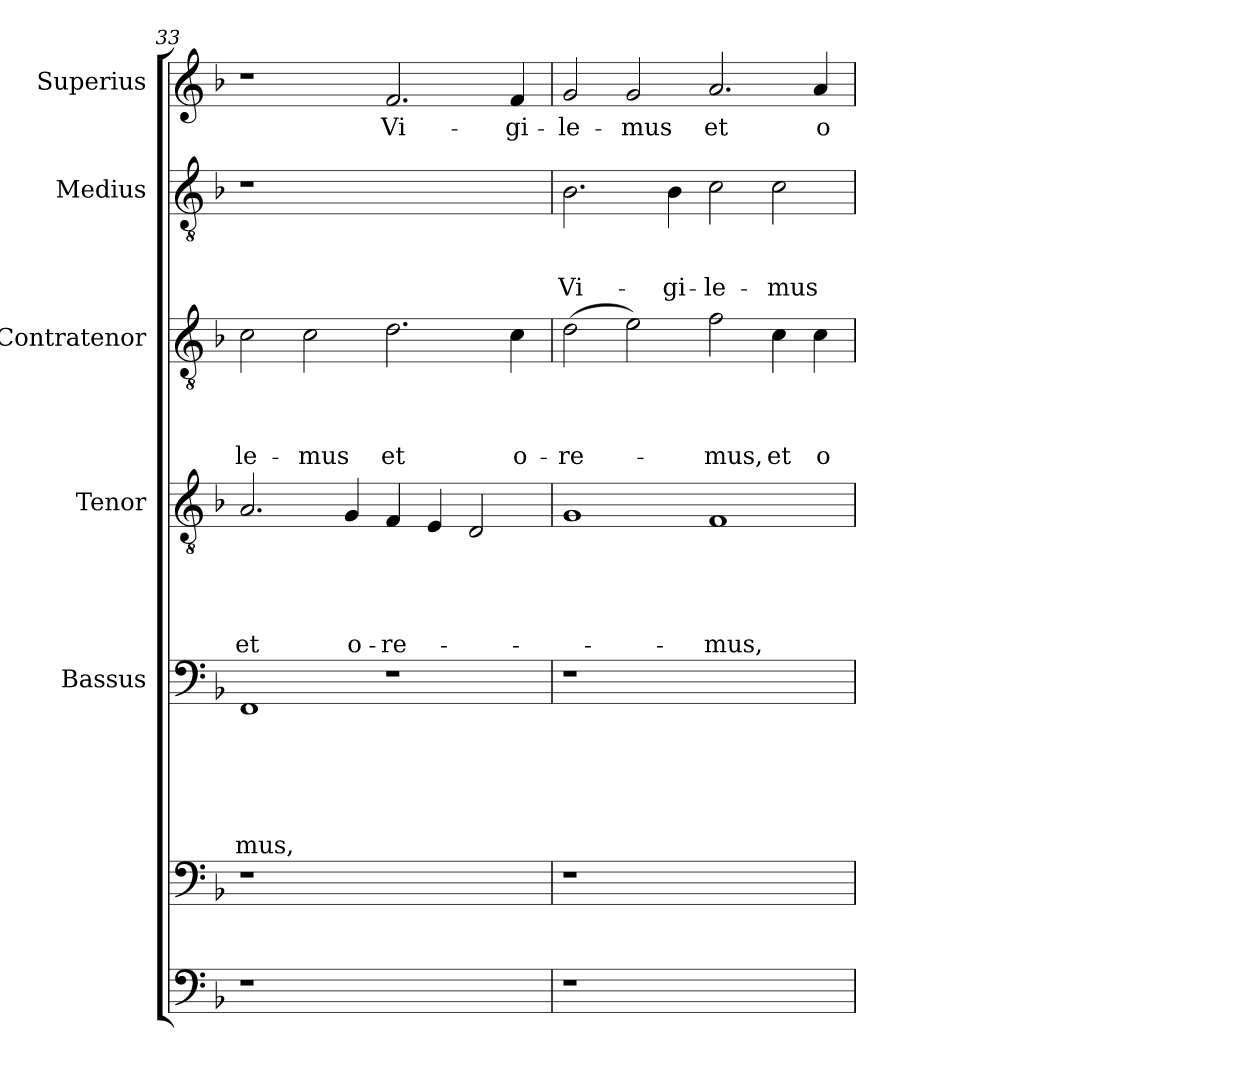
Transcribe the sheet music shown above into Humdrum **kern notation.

**kern	**kern	**kern	**text	**text	**text	**text	**text	**text	**kern	**text	**text	**text	**text	**text	**kern	**text	**text	**text	**text	**kern	**text	**text	**text	**kern	**text
*part7	*part6	*part5	*part5	*part5	*part5	*part5	*part5	*part5	*part4	*part4	*part4	*part4	*part4	*part4	*part3	*part3	*part3	*part3	*part3	*part2	*part2	*part2	*part2	*part1	*part1
*staff7	*staff6	*staff5	*staff5	*staff5	*staff5	*staff5	*staff5	*staff5	*staff4	*staff4	*staff4	*staff4	*staff4	*staff4	*staff3	*staff3	*staff3	*staff3	*staff3	*staff2	*staff2	*staff2	*staff2	*staff1	*staff1
*	*	*I"Bassus	*	*	*	*	*	*	*I"Tenor	*	*	*	*	*	*I"Contratenor	*	*	*	*	*I"Medius	*	*	*	*I"Superius	*
*clefF4	*clefF4	*clefF4	*	*	*	*	*	*	*clefGv2	*	*	*	*	*	*clefGv2	*	*	*	*	*clefGv2	*	*	*	*clefG2	*
*k[b-]	*k[b-]	*k[b-]	*	*	*	*	*	*	*k[b-]	*	*	*	*	*	*k[b-]	*	*	*	*	*k[b-]	*	*	*	*k[b-]	*
*F:	*F:	*F:	*	*	*	*	*	*	*F:	*	*	*	*	*	*F:	*	*	*	*	*F:	*	*	*	*F:	*
=33	=33	=33	=33	=33	=33	=33	=33	=33	=33	=33	=33	=33	=33	=33	=33	=33	=33	=33	=33	=33	=33	=33	=33	=33	=33
!	!	!	!	!	!	!	!	!LO:LY:b	!	!	!	!	!	!LO:LY:b	!	!	!	!	!LO:LY:b	!	!	!	!	!	!
1r	1r	1FF	.	.	.	.	.	-mus,	2.A/	.	.	.	.	et	2c\	.	.	.	-le-	1r	.	.	.	1r	.
!	!	!	!	!	!	!	!	!	!	!	!	!	!	!	!	!	!	!	!LO:LY:b	!	!	!	!	!	!
.	.	.	.	.	.	.	.	.	.	.	.	.	.	.	2c\	.	.	.	-mus	.	.	.	.	.	.
!	!	!	!	!	!	!	!	!	!	!	!	!	!	!LO:LY:b	!	!	!	!	!	!	!	!	!	!	!
.	.	.	.	.	.	.	.	.	4G/	.	.	.	.	o-	.	.	.	.	.	.	.	.	.	.	.
!	!	!	!	!	!	!	!	!	!	!	!	!	!	!LO:LY:b	!	!	!	!	!LO:LY:b	!	!	!	!	!	!LO:LY:b
1ryy	1ryy	1r	.	.	.	.	.	.	4F/	.	.	.	.	-re-	2.d\	.	.	.	et	1ryy	.	.	.	2.f/	Vi-
.	.	.	.	.	.	.	.	.	4E/	.	.	.	.	.	.	.	.	.	.	.	.	.	.	.	.
.	.	.	.	.	.	.	.	.	2D/	.	.	.	.	.	.	.	.	.	.	.	.	.	.	.	.
!	!	!	!	!	!	!	!	!	!	!	!	!	!	!	!	!	!	!	!LO:LY:b	!	!	!	!	!	!LO:LY:b
.	.	.	.	.	.	.	.	.	.	.	.	.	.	.	4c\	.	.	.	o-	.	.	.	.	4f/	-gi-
=34	=34	=34	=34	=34	=34	=34	=34	=34	=34	=34	=34	=34	=34	=34	=34	=34	=34	=34	=34	=34	=34	=34	=34	=34	=34
!	!	!	!	!	!	!	!	!	!	!	!	!	!	!	!	!	!	!	!LO:LY:b	!	!	!	!LO:LY:b	!	!LO:LY:b
1r	1r	1r	.	.	.	.	.	.	1G	.	.	.	.	.	(>2d\	.	.	.	-re-	2.B-\	.	.	Vi-	2g/	-le-
!	!	!	!	!	!	!	!	!	!	!	!	!	!	!	!	!	!	!	!	!	!	!	!	!	!LO:LY:b
.	.	.	.	.	.	.	.	.	.	.	.	.	.	.	2e\)	.	.	.	.	.	.	.	.	2g/	-mus
!	!	!	!	!	!	!	!	!	!	!	!	!	!	!	!	!	!	!	!	!	!	!	!LO:LY:b	!	!
.	.	.	.	.	.	.	.	.	.	.	.	.	.	.	.	.	.	.	.	4B-\	.	.	-gi-	.	.
!	!	!	!	!	!	!	!	!	!	!	!	!	!	!LO:LY:b	!	!	!	!	!LO:LY:b	!	!	!	!LO:LY:b	!	!LO:LY:b
1ryy	1ryy	1ryy	.	.	.	.	.	.	1F	.	.	.	.	-mus,	2f\	.	.	.	-mus,	2c\	.	.	-le-	2.a/	et
!	!	!	!	!	!	!	!	!	!	!	!	!	!	!	!	!	!	!	!LO:LY:b	!	!	!	!LO:LY:b	!	!
.	.	.	.	.	.	.	.	.	.	.	.	.	.	.	4c\	.	.	.	et	2c\	.	.	-mus	.	.
!	!	!	!	!	!	!	!	!	!	!	!	!	!	!	!	!	!	!	!LO:LY:b	!	!	!	!	!	!LO:LY:b
.	.	.	.	.	.	.	.	.	.	.	.	.	.	.	4c\	.	.	.	o-	.	.	.	.	4a/	o-
=	=	=	=	=	=	=	=	=	=	=	=	=	=	=	=	=	=	=	=	=	=	=	=	=	=
*-	*-	*-	*-	*-	*-	*-	*-	*-	*-	*-	*-	*-	*-	*-	*-	*-	*-	*-	*-	*-	*-	*-	*-	*-	*-
